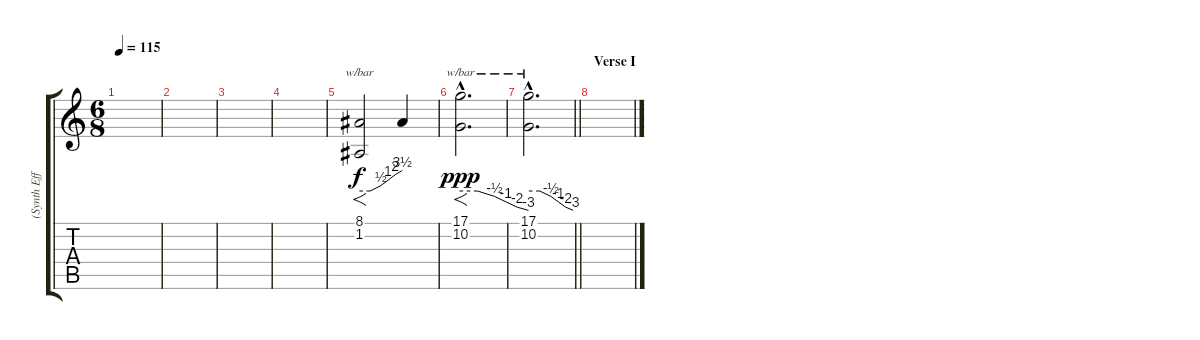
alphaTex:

\track ("(Synth Effects)" "(Synth Eff") {instrument ocarina}
\staff {score tabs}
\tuning (D4 A3 F3 C3 G2 C2) {hide}
\ts (6 8)
\tempo 115
\clef g2
\ks c
|
|
|
|
(8.1 1.2).2{f tbe (custom default 0 0 15 0 30 2 40 4 50 8 60 14)} 8.1{t}.4{dy f} |
(17.1{hac} 10.2{hac}).2{f d tbe (custom default 0 0 15 0 30 -2 40 -4 50 -8 60 -12) dy ppp} |
\barLineRight lightlight
(17.1{hac} 10.2{hac}).2{d tbe (custom default 0 0 15 0 30 -2 40 -4 50 -8 60 -12)} |
\section ("" "Verse I")
